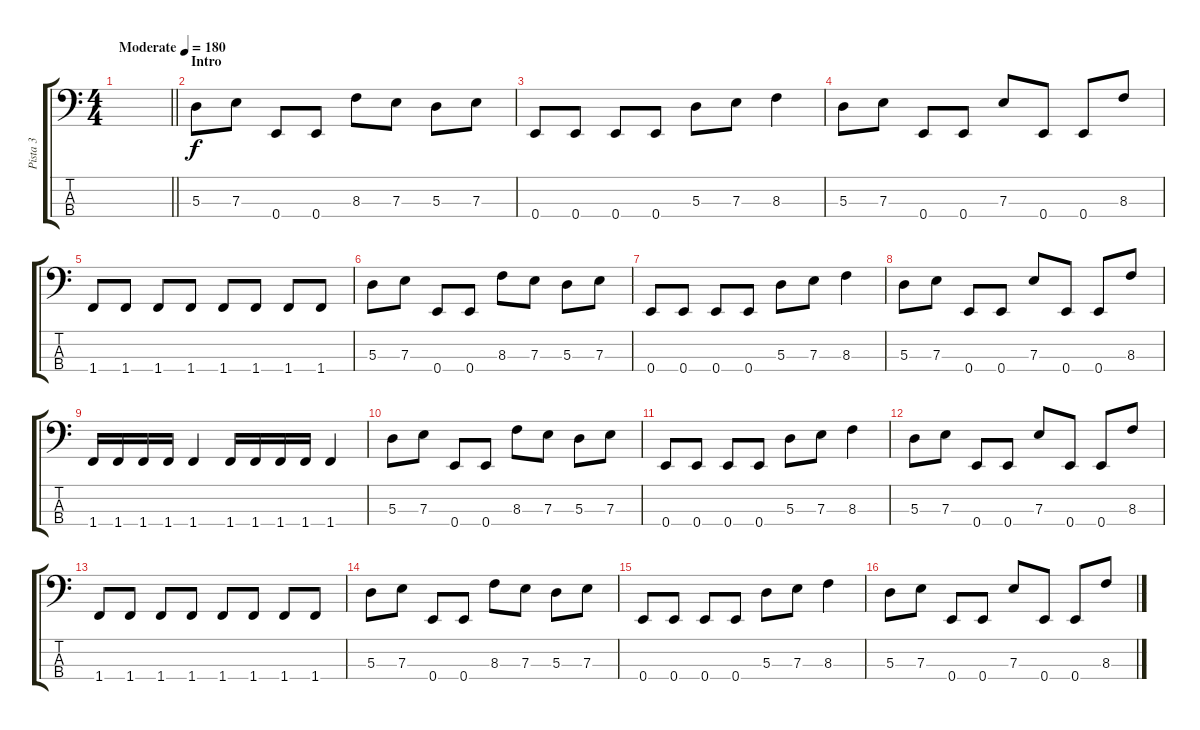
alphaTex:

\track ("Pista 3" "Pista 3") {instrument electricbasspick}
\staff {score tabs}
\tuning (G2 D2 A1 E1) {hide}
\ts (4 4)
\tempo (180 "Moderate")
\clef f4
\barLineRight lightlight
\ks c
|
\section ("" "Intro")
5.3.8 7.3.8 0.4.8 0.4.8 8.3.8 7.3.8 5.3.8 7.3.8 |
0.4.8 0.4.8 0.4.8 0.4.8 5.3.8 7.3.8 8.3.4 |
5.3.8 7.3.8 0.4.8 0.4.8 7.3.8 0.4.8 0.4.8 8.3.8 |
1.4.8 1.4.8 1.4.8 1.4.8 1.4.8 1.4.8 1.4.8 1.4.8 |
5.3.8 7.3.8 0.4.8 0.4.8 8.3.8 7.3.8 5.3.8 7.3.8 |
0.4.8 0.4.8 0.4.8 0.4.8 5.3.8 7.3.8 8.3.4 |
5.3.8 7.3.8 0.4.8 0.4.8 7.3.8 0.4.8 0.4.8 8.3.8 |
1.4.16 1.4.16 1.4.16 1.4.16 1.4.4 1.4.16 1.4.16 1.4.16 1.4.16 1.4.4 |
5.3.8 7.3.8 0.4.8 0.4.8 8.3.8 7.3.8 5.3.8 7.3.8 |
0.4.8 0.4.8 0.4.8 0.4.8 5.3.8 7.3.8 8.3.4 |
5.3.8 7.3.8 0.4.8 0.4.8 7.3.8 0.4.8 0.4.8 8.3.8 |
1.4.8 1.4.8 1.4.8 1.4.8 1.4.8 1.4.8 1.4.8 1.4.8 |
5.3.8 7.3.8 0.4.8 0.4.8 8.3.8 7.3.8 5.3.8 7.3.8 |
0.4.8 0.4.8 0.4.8 0.4.8 5.3.8 7.3.8 8.3.4 |
5.3.8 7.3.8 0.4.8 0.4.8 7.3.8 0.4.8 0.4.8 8.3.8
